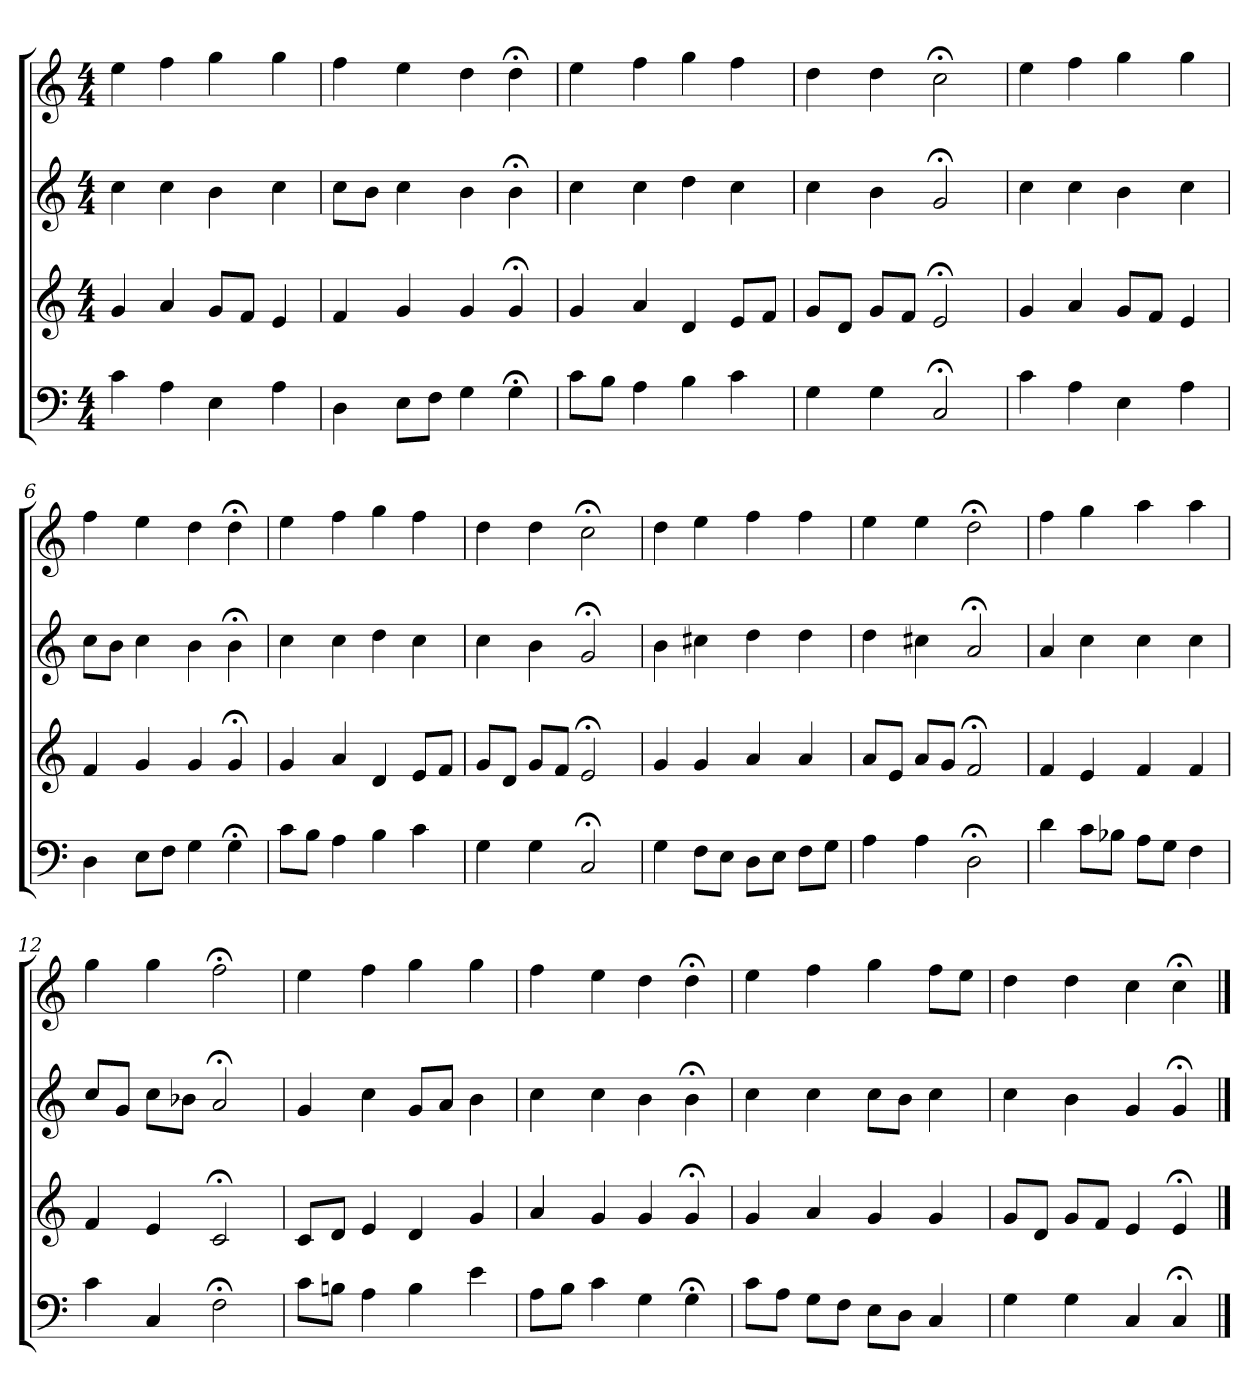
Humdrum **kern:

**kern	**kern	**kern	**kern
*part4	*part3	*part2	*part1
*staff4	*staff3	*staff2	*staff1
*clefF4	*clefG2	*clefG2	*clefG2
*k[]	*k[]	*k[]	*k[]
*C:	*C:	*C:	*C:
*M4/4	*M4/4	*M4/4	*M4/4
=1	=1	=1	=1
4c	4g	4cc	4ee
4A	4a	4cc	4ff
4E	8g/L	4b	4gg
.	8f/J	.	.
4A	4e	4cc	4gg
=2	=2	=2	=2
4D	4f	8cc\L	4ff
.	.	8b\J	.
8E\L	4g	4cc	4ee
8F\J	.	.	.
4G	4g	4b	4dd
4G;<	4g;<	4b;<	4dd;<
=3	=3	=3	=3
8c\L	4g	4cc	4ee
8B\J	.	.	.
4A	4a	4cc	4ff
4B	4d	4dd	4gg
4c	8e/L	4cc	4ff
.	8f/J	.	.
=4	=4	=4	=4
4G	8g/L	4cc	4dd
.	8d/J	.	.
4G	8g/L	4b	4dd
.	8f/J	.	.
2C;<	2e;<	2g;<	2cc;<
=5	=5	=5	=5
4c	4g	4cc	4ee
4A	4a	4cc	4ff
4E	8g/L	4b	4gg
.	8f/J	.	.
4A	4e	4cc	4gg
=6	=6	=6	=6
4D	4f	8cc\L	4ff
.	.	8b\J	.
8E\L	4g	4cc	4ee
8F\J	.	.	.
4G	4g	4b	4dd
4G;<	4g;<	4b;<	4dd;<
=7	=7	=7	=7
8c\L	4g	4cc	4ee
8B\J	.	.	.
4A	4a	4cc	4ff
4B	4d	4dd	4gg
4c	8e/L	4cc	4ff
.	8f/J	.	.
=8	=8	=8	=8
4G	8g/L	4cc	4dd
.	8d/J	.	.
4G	8g/L	4b	4dd
.	8f/J	.	.
2C;<	2e;<	2g;<	2cc;<
=9	=9	=9	=9
4G	4g	4b	4dd
8F\L	4g	4cc#X	4ee
8E\J	.	.	.
8D\L	4a	4dd	4ff
8E\J	.	.	.
8F\L	4a	4dd	4ff
8G\J	.	.	.
=10	=10	=10	=10
4A	8a/L	4dd	4ee
.	8e/J	.	.
4A	8a/L	4cc#X	4ee
.	8g/J	.	.
2D;<	2f;<	2a;<	2dd;<
=11	=11	=11	=11
4d	4f	4a	4ff
8c\L	4e	4cc	4gg
8B-X\J	.	.	.
8A\L	4f	4cc	4aa
8G\J	.	.	.
4F	4f	4cc	4aa
=12	=12	=12	=12
4c	4f	8cc/L	4gg
.	.	8g/J	.
4C	4e	8cc\L	4gg
.	.	8b-X\J	.
2F;<	2c;<	2a;<	2ff;<
=13	=13	=13	=13
8c\L	8c/L	4g	4ee
8Bn\J	8d/J	.	.
4A	4e	4cc	4ff
4B	4d	8g/L	4gg
.	.	8a/J	.
4e	4g	4b	4gg
=14	=14	=14	=14
8A\L	4a	4cc	4ff
8B\J	.	.	.
4c	4g	4cc	4ee
4G	4g	4b	4dd
4G;<	4g;<	4b;<	4dd;<
=15	=15	=15	=15
8c\L	4g	4cc	4ee
8A\J	.	.	.
8G\L	4a	4cc	4ff
8F\J	.	.	.
8E\L	4g	8cc\L	4gg
8D\J	.	8b\J	.
4C	4g	4cc	8ff\L
.	.	.	8ee\J
=16	=16	=16	=16
4G	8g/L	4cc	4dd
.	8d/J	.	.
4G	8g/L	4b	4dd
.	8f/J	.	.
4C	4e	4g	4cc
4C;<	4e;<	4g;<	4cc;<
==	==	==	==
*-	*-	*-	*-
